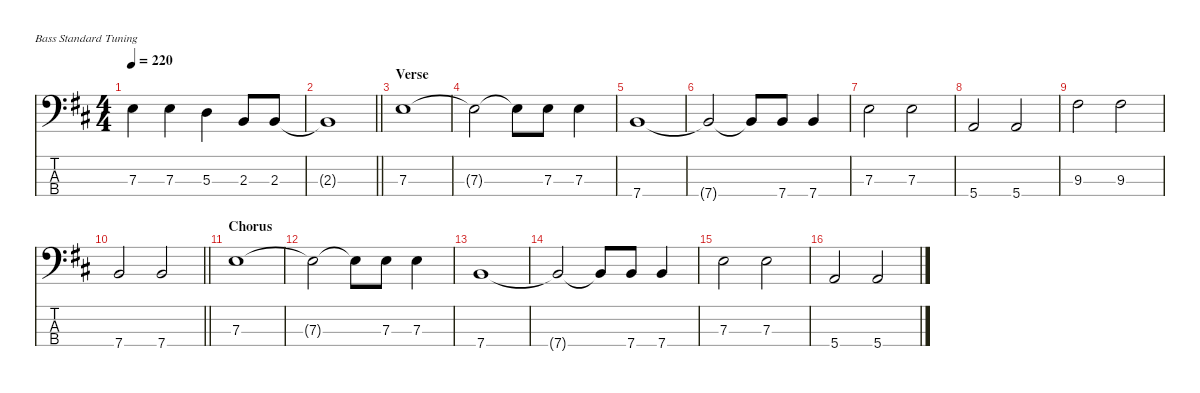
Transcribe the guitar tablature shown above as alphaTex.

\defaultSystemsLayout 4
\hideDynamics
\bracketExtendMode nobrackets
\singleTrackTrackNamePolicy hidden
\multiTrackTrackNamePolicy hidden
\otherSystemsTrackNameOrientation horizontal
\track ("Bill Wyman" "el.bs.") {instrument electricbassfinger}
\staff {score tabs}
\tuning (G2 D2 A1 E1)
\ts (4 4)
\tempo 220
\clef f4
\ks bminor
7.3{acc forcenatural}.4{dy ff beam Down} 7.3{acc forcenatural}.4{beam Down} 5.3{acc forcenatural}.4{beam Down} 2.3{acc forcenatural}.8{beam Up} 2.3{acc forcenatural}.8{beam Up} |
\barLineRight lightlight
2.3{t acc forcenatural}.1{dy f beam Up} |
\section ("" "Verse")
7.3{acc forcenatural}.1{dy ff beam Down} |
7.3{t acc forcenatural}.2{dy f beam Down} 7.3{t acc forcenatural}.8{beam Down} 7.3{acc forcenatural}.8{dy ff beam Down} 7.3{acc forcenatural}.4{beam Down} |
7.4{acc forcenatural}.1{beam Up} |
7.4{t acc forcenatural}.2{dy f beam Up} 7.4{t acc forcenatural}.8{beam Up} 7.4{acc forcenatural}.8{dy ff beam Up} 7.4{acc forcenatural}.4{beam Up} |
7.3{acc forcenatural}.2{beam Down} 7.3{acc forcenatural}.2{beam Down} |
5.4{acc forcenatural}.2{beam Up} 5.4{acc forcenatural}.2{beam Up} |
9.3{acc #}.2{beam Down} 9.3{acc #}.2{beam Down} |
\barLineRight lightlight
7.4{acc forcenatural}.2{beam Up} 7.4{acc forcenatural}.2{beam Up} |
\section ("" "Chorus")
7.3{acc forcenatural}.1{beam Down} |
7.3{t acc forcenatural}.2{dy f beam Down} 7.3{t acc forcenatural}.8{beam Down} 7.3{acc forcenatural}.8{dy ff beam Down} 7.3{acc forcenatural}.4{beam Down} |
7.4{acc forcenatural}.1{beam Up} |
7.4{t acc forcenatural}.2{dy f beam Up} 7.4{t acc forcenatural}.8{beam Up} 7.4{acc forcenatural}.8{dy ff beam Up} 7.4{acc forcenatural}.4{beam Up} |
7.3{acc forcenatural}.2{beam Down} 7.3{acc forcenatural}.2{beam Down} |
5.4{acc forcenatural}.2{beam Up} 5.4{acc forcenatural}.2{beam Up}
